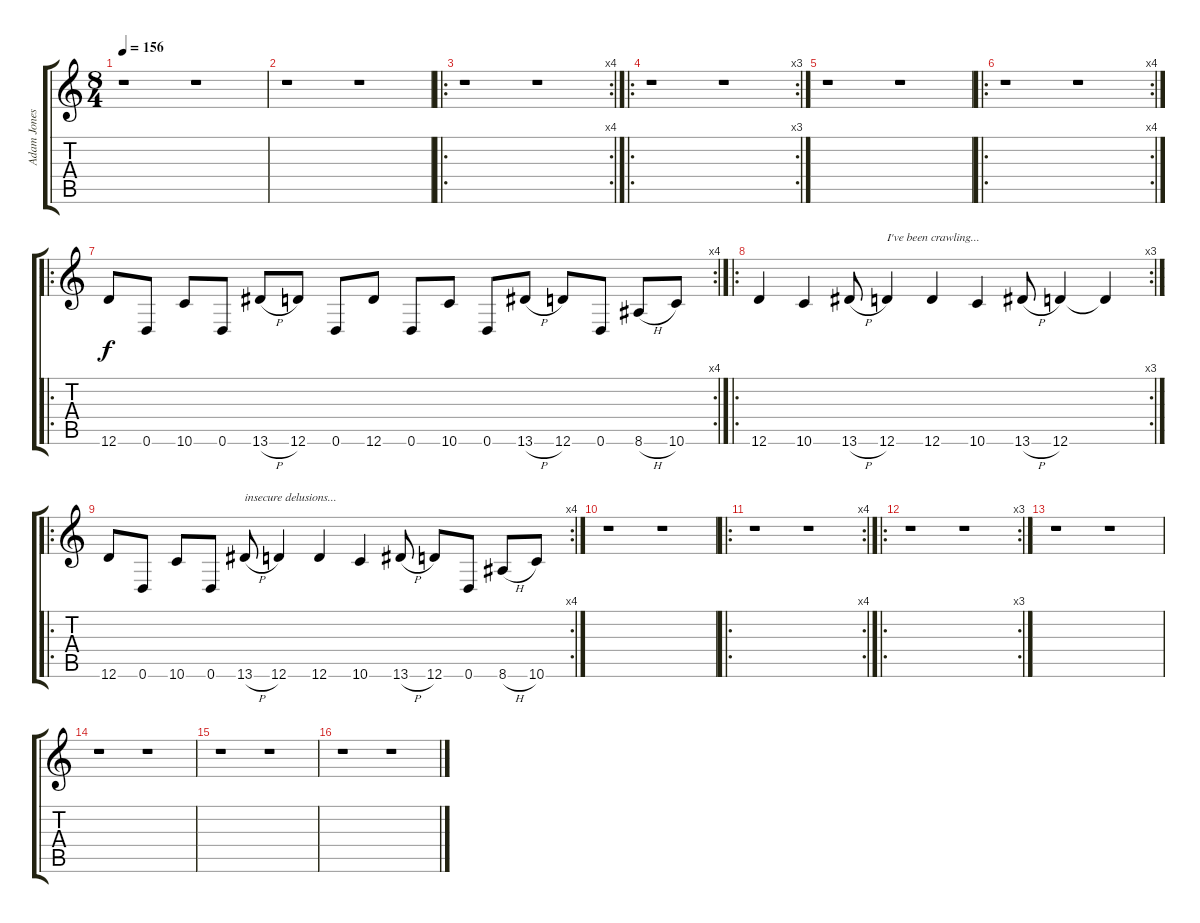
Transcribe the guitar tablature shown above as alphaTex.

\track ("Adam Jones (Muted)" "Adam Jones") {instrument electricguitarmuted}
\staff {score tabs}
\tuning (E4 B3 G3 D3 A2 D2) {hide}
\ts (8 4)
\tempo 156
\clef g2
\ks c
r.1{dy f} r.1 |
r.1 r.1 |
\ro
\rc 4
r.1 r.1 |
\ro
\rc 3
r.1 r.1 |
r.1 r.1 |
\ro
\rc 4
r.1 r.1 |
\ro
\rc 4
12.6.8 0.6.8 10.6.8 0.6.8 13.6{h}.8 12.6.8 0.6.8 12.6.8 0.6.8 10.6.8 0.6.8 13.6{h}.8 12.6.8 0.6.8 8.6{h}.8 10.6.8 |
\ro
\rc 3
12.6.4 10.6.4 13.6{h}.8 12.6.4{txt "I've been crawling..."} 12.6.4 10.6.4 13.6{h}.8 12.6.4 12.6{t}.4 |
\ro
\rc 4
12.6.8 0.6.8 10.6.8 0.6.8 13.6{h}.8{txt "insecure delusions..."} 12.6.4 12.6.4 10.6.4 13.6{h}.8 12.6.8 0.6.8 8.6{h}.8 10.6.8 |
r.1 r.1 |
\ro
\rc 4
r.1 r.1 |
\ro
\rc 3
r.1 r.1 |
r.1 r.1 |
r.1 r.1 |
r.1 r.1 |
r.1 r.1
